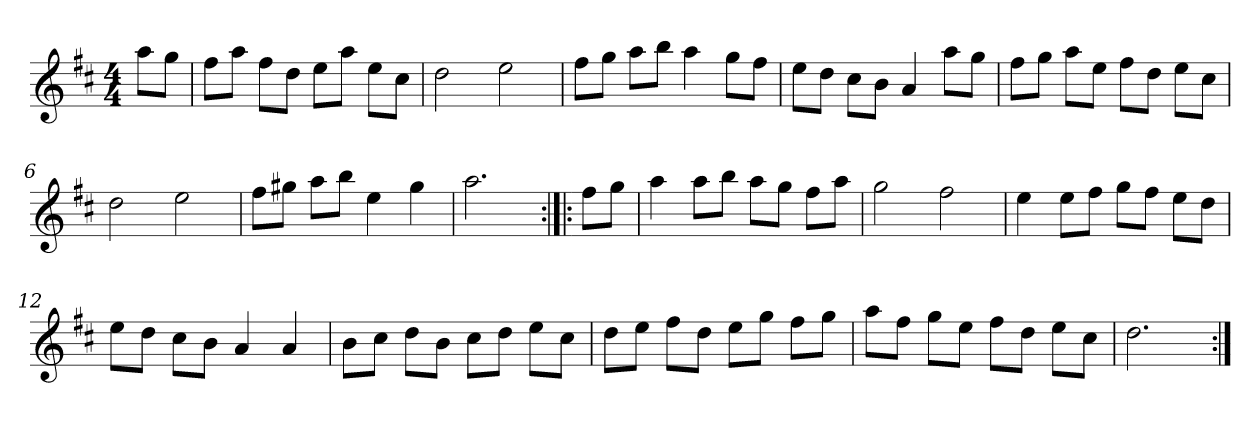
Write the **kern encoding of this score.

**kern
*part1
*staff1
*clefG2
*k[f#c#]
*D:
*M4/4
*MM120
=
8aa\L
8gg\J
=1
8ff#\L
8aa\J
8ff#\L
8dd\J
8ee\L
8aa\J
8ee\L
8cc#\J
=2
2dd
2ee
=3
8ff#\L
8gg\J
8aa\L
8bb\J
4aa
8gg\L
8ff#\J
=4
8ee\L
8dd\J
8cc#\L
8b\J
4a
8aa\L
8gg\J
=5
8ff#\L
8gg\J
8aa\L
8ee\J
8ff#\L
8dd\J
8ee\L
8cc#\J
=6
2dd
2ee
=7
8ff#\L
8gg#X\J
8aa\L
8bb\J
4ee
4gg#
=8
2.aa
=:|!|:
8ff#\L
8gg\J
=9
4aa
8aa\L
8bb\J
8aa\L
8gg\J
8ff#\L
8aa\J
=10
2gg
2ff#
=11
4ee
8ee\L
8ff#\J
8gg\L
8ff#\J
8ee\L
8dd\J
=12
8ee\L
8dd\J
8cc#\L
8b\J
4a
4a
=13
8b\L
8cc#\J
8dd\L
8b\J
8cc#\L
8dd\J
8ee\L
8cc#\J
=14
8dd\L
8ee\J
8ff#\L
8dd\J
8ee\L
8gg\J
8ff#\L
8gg\J
=15
8aa\L
8ff#\J
8gg\L
8ee\J
8ff#\L
8dd\J
8ee\L
8cc#\J
=16
2.dd
=:|!
*-
